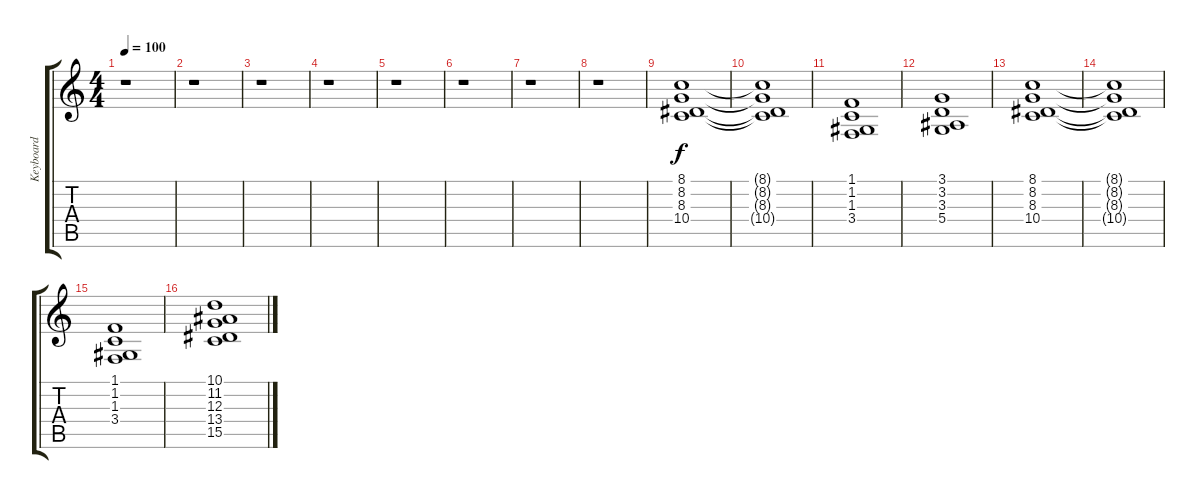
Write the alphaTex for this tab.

\track ("Keyboard" "Keyboard") {instrument pad2warm}
\staff {score tabs}
\tuning (E4 B3 G3 D3 A2 E2) {hide}
\ts (4 4)
\tempo 100
\clef g2
\ks c
r.1{dy f} |
r.1 |
r.1 |
r.1 |
r.1 |
r.1 |
r.1 |
r.1 |
(8.1 8.2 8.3 10.4).1 |
(8.1{t} 8.2{t} 8.3{t} 10.4{t}).1 |
(1.1 1.2 1.3 3.4).1 |
(3.1 3.2 3.3 5.4).1 |
(8.1 8.2 8.3 10.4).1 |
(8.1{t} 8.2{t} 8.3{t} 10.4{t}).1 |
(1.1 1.2 1.3 3.4).1 |
(10.1 11.2 12.3 13.4 15.5).1
